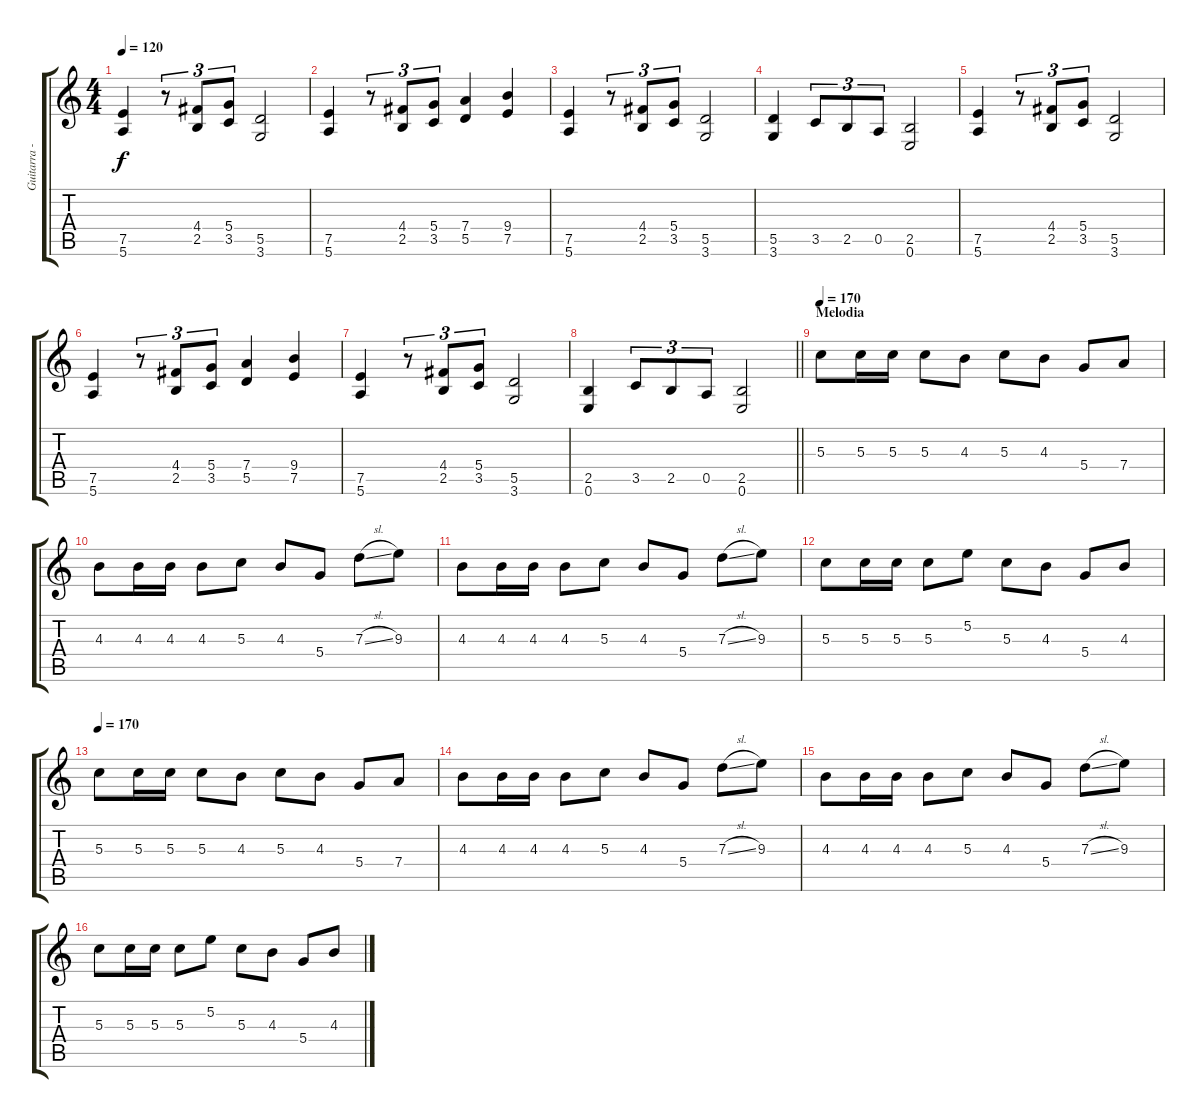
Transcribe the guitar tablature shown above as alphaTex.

\track ("Guitarra - Fabian" "Guitarra -") {instrument distortionguitar}
\staff {score tabs}
\tuning (E4 B3 G3 D3 A2 E2) {hide}
\ts (4 4)
\tempo 120
\clef g2
\ks c
(7.5 5.6).4{dy f} r.8{tu (3 2)} (4.4 2.5).8{tu (3 2)} (5.4 3.5).8{tu (3 2)} (5.5 3.6).2 |
(7.5 5.6).4 r.8{tu (3 2)} (4.4 2.5).8{tu (3 2)} (5.4 3.5).8{tu (3 2)} (7.4 5.5).4 (9.4 7.5).4 |
(7.5 5.6).4 r.8{tu (3 2)} (4.4 2.5).8{tu (3 2)} (5.4 3.5).8{tu (3 2)} (5.5 3.6).2 |
(5.5 3.6).4 3.5.8{tu (3 2)} 2.5.8{tu (3 2)} 0.5.8{tu (3 2)} (2.5 0.6).2 |
(7.5 5.6).4 r.8{tu (3 2)} (4.4 2.5).8{tu (3 2)} (5.4 3.5).8{tu (3 2)} (5.5 3.6).2 |
(7.5 5.6).4 r.8{tu (3 2)} (4.4 2.5).8{tu (3 2)} (5.4 3.5).8{tu (3 2)} (7.4 5.5).4 (9.4 7.5).4 |
(7.5 5.6).4 r.8{tu (3 2)} (4.4 2.5).8{tu (3 2)} (5.4 3.5).8{tu (3 2)} (5.5 3.6).2 |
\barLineRight lightlight
(2.5 0.6).4 3.5.8{tu (3 2)} 2.5.8{tu (3 2)} 0.5.8{tu (3 2)} (2.5 0.6).2 |
\section ("" "Melodia")
\tempo 170
5.3.8 5.3.16 5.3.16 5.3.8 4.3.8 5.3.8 4.3.8 5.4.8 7.4.8 |
4.3.8 4.3.16 4.3.16 4.3.8 5.3.8 4.3.8 5.4.8 7.3{sl}.8 9.3.8 |
4.3.8 4.3.16 4.3.16 4.3.8 5.3.8 4.3.8 5.4.8 7.3{sl}.8 9.3.8 |
5.3.8 5.3.16 5.3.16 5.3.8 5.2.8 5.3.8 4.3.8 5.4.8 4.3.8 |
\tempo 170
5.3.8 5.3.16 5.3.16 5.3.8 4.3.8 5.3.8 4.3.8 5.4.8 7.4.8 |
4.3.8 4.3.16 4.3.16 4.3.8 5.3.8 4.3.8 5.4.8 7.3{sl}.8 9.3.8 |
4.3.8 4.3.16 4.3.16 4.3.8 5.3.8 4.3.8 5.4.8 7.3{sl}.8 9.3.8 |
5.3.8 5.3.16 5.3.16 5.3.8 5.2.8 5.3.8 4.3.8 5.4.8 4.3.8
